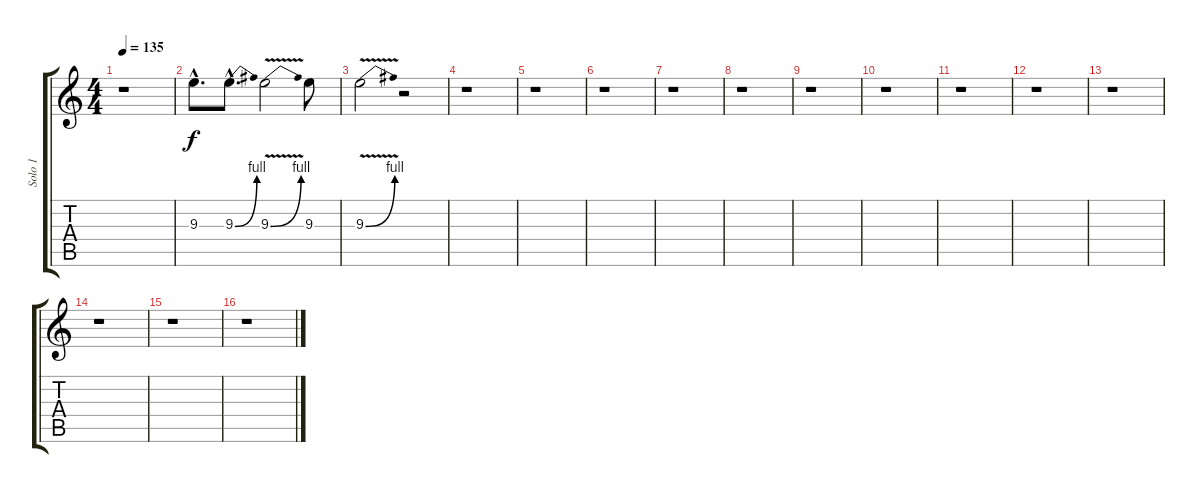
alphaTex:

\track ("Solo 1" "Solo 1") {instrument overdrivenguitar}
\staff {score tabs}
\tuning (E4 B3 G3 D3 A2 E2) {hide}
\ts (4 4)
\tempo 135
\clef g2
\ks c
r.1{dy f} |
9.3{hac}.8{d} 9.3{be (bend 0 0 60 4) hac}.8{d} 9.3{be (bend 0 0 60 4) v}.2 9.3.8 |
9.3{be (bend 0 0 60 4) v}.2 r.2 |
r.1 |
r.1 |
r.1 |
r.1 |
r.1 |
r.1 |
r.1 |
r.1 |
r.1 |
r.1 |
r.1 |
r.1 |
r.1
